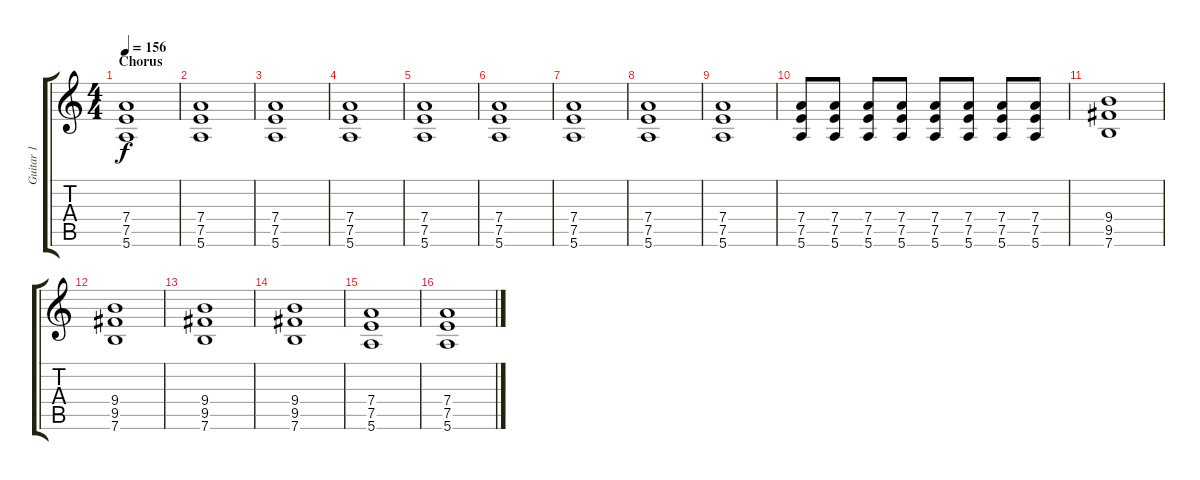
\track ("Guitar 1" "Guitar 1") {instrument overdrivenguitar}
\staff {score tabs}
\tuning (E4 B3 G3 D3 A2 E2) {hide}
\ts (4 4)
\section ("" "Chorus")
\tempo 156
\clef g2
\ks c
(7.4 7.5 5.6).1{dy f} |
(7.4 7.5 5.6).1 |
(7.4 7.5 5.6).1 |
(7.4 7.5 5.6).1 |
(7.4 7.5 5.6).1 |
(7.4 7.5 5.6).1 |
(7.4 7.5 5.6).1 |
(7.4 7.5 5.6).1 |
(7.4 7.5 5.6).1 |
(7.4 7.5 5.6).8 (7.4 7.5 5.6).8 (7.4 7.5 5.6).8 (7.4 7.5 5.6).8 (7.4 7.5 5.6).8 (7.4 7.5 5.6).8 (7.4 7.5 5.6).8 (7.4 7.5 5.6).8 |
(9.4 9.5 7.6).1 |
(9.4 9.5 7.6).1 |
(9.4 9.5 7.6).1 |
(9.4 9.5 7.6).1 |
(7.4 7.5 5.6).1 |
(7.4 7.5 5.6).1
